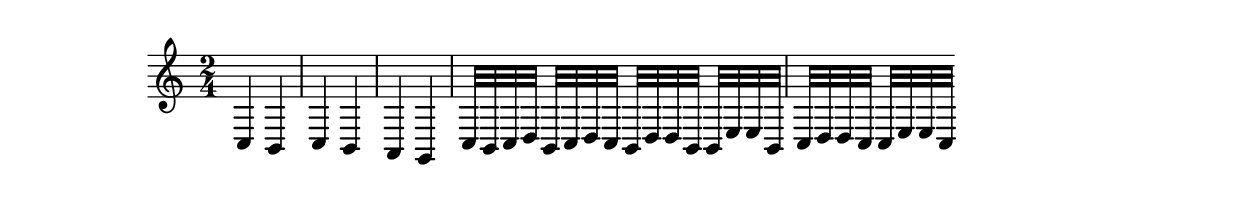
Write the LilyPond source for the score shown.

\header {
    texidoc = "Ledger lines are shortened when they are very close. This ensures
that ledger lines stay separate."
}
\version "2.10.0"

\layout {
    ragged-right = ##t
}

\relative {
\time 2/4 

c4
b
c4
b
a g
c32[ b c d]
b[ c d c]
b[ d d b]
b[ e e b]
c[ d d c]
c[ e e c]

     

}  
